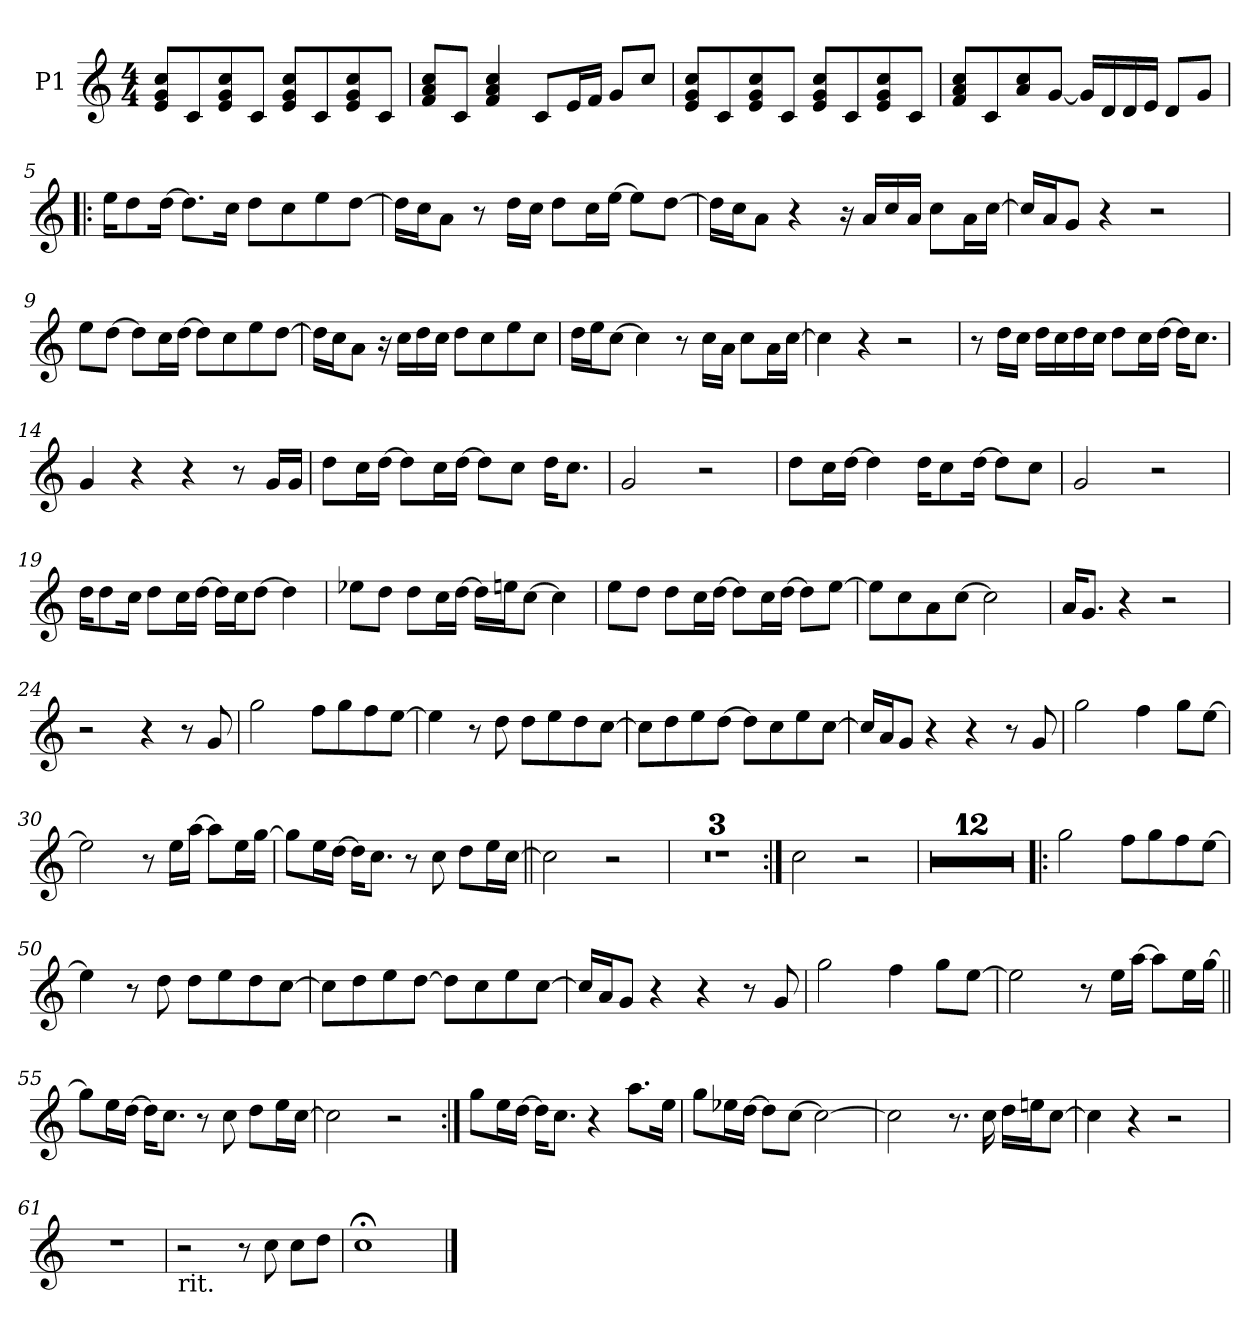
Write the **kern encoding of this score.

**kern
*part1
*staff1
*I"P1
*clefG2
*k[]
*M4/4
*MM84
=1
8e/ 8g/ 8cc/L
8c/
8e/ 8g/ 8cc/
8c/J
8e/ 8g/ 8cc/L
8c/
8e/ 8g/ 8cc/
8c/J
=2
8f/ 8a/ 8cc/L
8c/J
4f/ 4a/ 4cc/
8c/L
16e/L
16f/JJ
8g/L
8cc/J
=3
8e/ 8g/ 8cc/L
8c/
8e/ 8g/ 8cc/
8c/J
8e/ 8g/ 8cc/L
8c/
8e/ 8g/ 8cc/
8c/J
=4
8f/ 8a/ 8cc/L
8c/
8a/ 8cc/
[<8g/J
16g/LL]
16d/
16d/
16e/JJ
8d/L
8g/J
!!LO:LB:g=z
=5!|:
16ee\KL
8dd\
[>16dd\Jk
8.dd\L]
16cc\Jk
8dd\L
8cc\
8ee\
[>8dd\J
=6
16dd\LL]
16cc\J
8a\J
8r
16dd\LL
16cc\JJ
8dd\L
16cc\L
[>16ee\JJ
8ee\L]
[>8dd\J
=7
16dd\LL]
16cc\J
8a\J
4r
16r
16a/LL
16cc/
16a/JJ
8cc\L
16a\L
[>16cc\JJ
=8
16cc/LL]
16a/J
8g/J
4r
2r
!!LO:LB:g=z
=9
8ee\L
[>8dd\J
8dd\L]
16cc\L
[>16dd\JJ
8dd\L]
8cc\
8ee\
[>8dd\J
=10
16dd\LL]
16cc\J
8a\J
16r
16cc\LL
16dd\
16cc\JJ
8dd\L
8cc\
8ee\
8cc\J
=11
16dd\LL
16ee\J
[>8cc\J
4cc\]
8r
16cc\LL
16a\JJ
8cc\L
16a\L
[>16cc\JJ
=12
4cc\]
4r
2r
!!LO:LB:g=z
=13
8r
16dd\LL
16cc\JJ
16dd\LL
16cc\
16dd\
16cc\JJ
8dd\L
16cc\L
[>16dd\JJ
16dd\KL]
8.cc\J
=14
4g/
4r
4r
8r
16g/LL
16g/JJ
=15
8dd\L
16cc\L
[>16dd\JJ
8dd\L]
16cc\L
[>16dd\JJ
8dd\L]
8cc\J
16dd\KL
8.cc\J
=16
2g/
2r
!!LO:LB:g=z
=17
8dd\L
16cc\L
[>16dd\JJ
4dd\]
16dd\KL
8cc\
[>16dd\Jk
8dd\L]
8cc\J
=18
2g/
2r
=19
16dd\KL
8dd\
16cc\Jk
8dd\L
16cc\L
[>16dd\JJ
16dd\LL]
16cc\J
[>8dd\J
4dd\]
=20
8ee-X\L
8dd\J
8dd\L
16cc\L
[>16dd\JJ
16dd\LL]
16een\J
[>8cc\J
4cc\]
!!LO:LB:g=z
=21
8ee\L
8dd\J
8dd\L
16cc\L
[>16dd\JJ
8dd\L]
16cc\L
[>16dd\JJ
8dd\L]
[>8ee\J
=22
8ee\L]
8cc\
8a\
[>8cc\J
2cc\]
=23
16a/KL
8.g/J
4r
2r
=24
2r
4r
8r
8g/
=25
2gg\
8ff\L
8gg\
8ff\
[>8ee\J
!!LO:LB:g=z
=26
4ee\]
8r
8dd\
8dd\L
8ee\
8dd\
[>8cc\J
=27
8cc\L]
8dd\
8ee\
[>8dd\J
8dd\L]
8cc\
8ee\
[>8cc\J
=28
16cc/LL]
16a/J
8g/J
4r
4r
8r
8g/
=29
2gg\
4ff\
8gg\L
[>8ee\J
=30
2ee\]
8r
16ee\LL
[>16aa\JJ
8aa\L]
16ee\L
[>16gg\JJ
!!LO:LB:g=z
=31
8gg\L]
16ee\L
[>16dd\JJ
16dd\KL]
8.cc\J
8r
8cc\
8dd\L
16ee\L
[>16cc\JJ
=32||
2cc\]
2r
=33
1r
=34
1r
=35
1r
=36:|!
2cc\
2r
=37
1r
!!LO:LB:g=z
=38
1r
=39
1r
=40
1r
=41
1r
=42
1r
=43
1r
=44
1r
=45
1r
=46
1r
=47
1r
!!LO:LB:g=z
=48
1r
=49!|:
2gg\
8ff\L
8gg\
8ff\
[>8ee\J
=50
4ee\]
8r
8dd\
8dd\L
8ee\
8dd\
[>8cc\J
=51
8cc\L]
8dd\
8ee\
[>8dd\J
8dd\L]
8cc\
8ee\
[>8cc\J
=52
16cc/LL]
16a/J
8g/J
4r
4r
8r
8g/
!!LO:PB:g=z
=53
2gg\
4ff\
8gg\L
[>8ee\J
=54
2ee\]
8r
16ee\LL
[>16aa\JJ
8aa\L]
16ee\L
[>16gg\JJ
=55||
8gg\L]
16ee\L
[>16dd\JJ
16dd\KL]
8.cc\J
8r
8cc\
8dd\L
16ee\L
[>16cc\JJ
=56
2cc\]
2r
!!LO:LB:g=z
=57:|!
8gg\L
16ee\L
[>16dd\JJ
16dd\KL]
8.cc\J
4r
8.aa\L
16ee\Jk
=58
8gg\L
16ee-X\L
[>16dd\JJ
8dd\L]
[>8cc\J
2cc\_
=59
2cc\]
8.r
16cc\
16dd\LL
16een\J
[>8cc\J
!!LO:LB:g=z
=60
4cc\]
4r
2r
=61
1r
=62
!LO:TX:b:t=rit.
2r
8r
8cc\
8cc\L
8dd\J
=63
1cc;<
==
*-
